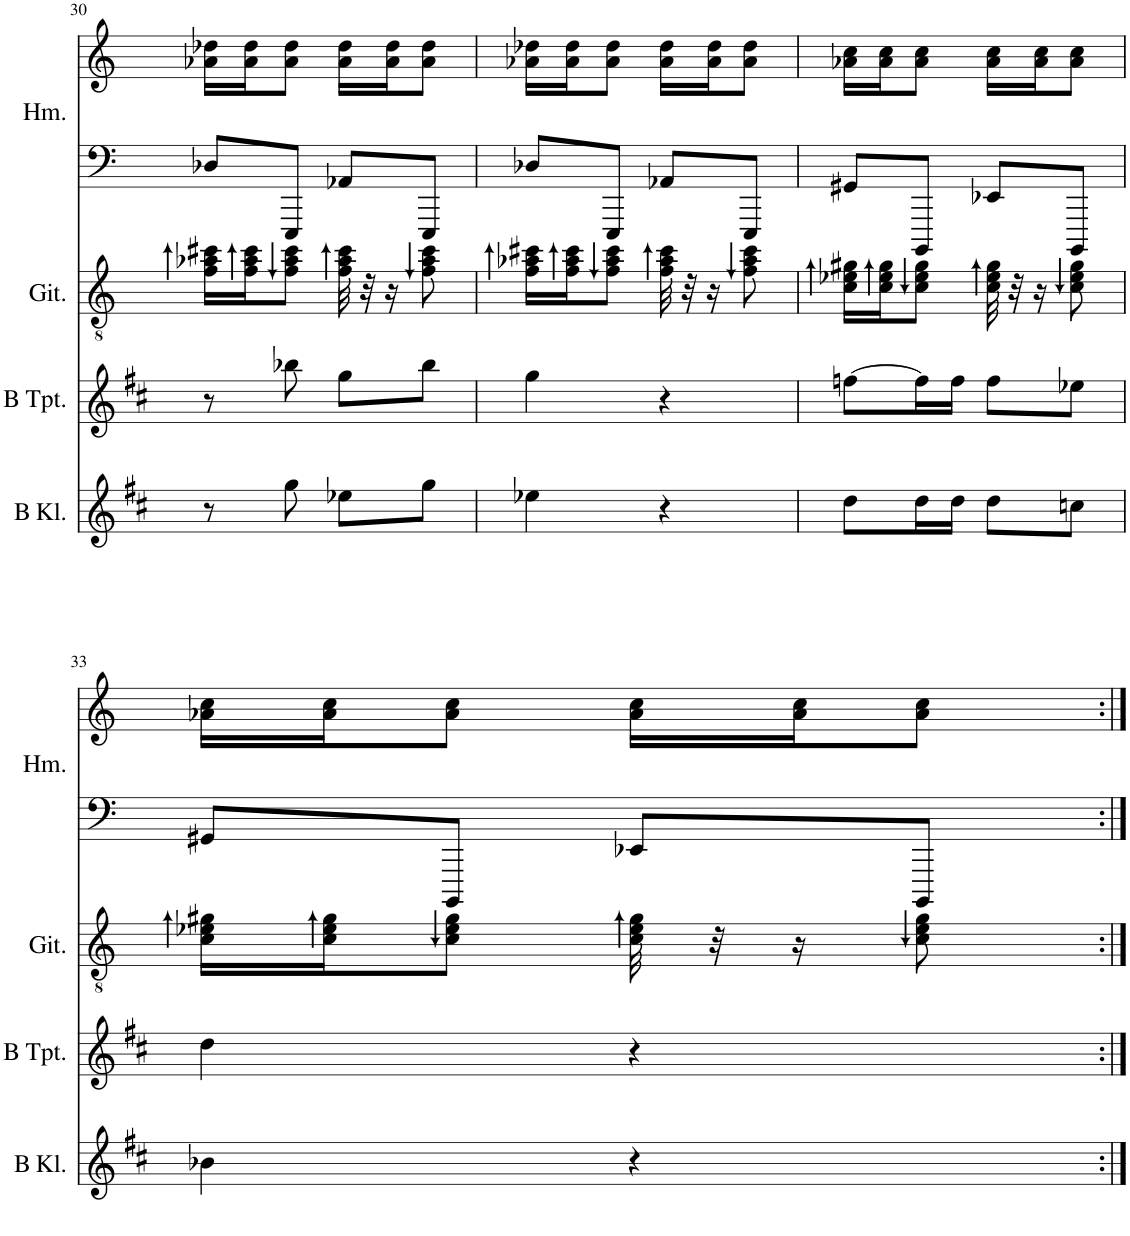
**kern	**kern	**kern	**kern	**kern
*part4	*part3	*part2	*part1	*part1
*staff5	*staff4	*staff3	*staff2	*staff1
*I"Klarinette in B	*I"Trompete in B	*I"Akustische Gitarre	*I"Harmonika	*
*	*	*I'Git.	*I'Hm.	*
!!LO:PB:g=z
*clefG2	*clefG2	*clefGv2	*clefF4	*clefG2
*Trd1c2	*Trd1c2	*	*	*
*k[f#c#]	*k[f#c#]	*k[]	*k[]	*k[]
*M2/4	*M2/4	*M2/4	*M2/4	*M2/4
=30	=30	=30	=30	=30
8r	8r	16f\ 16a-X\ 16cc#X\LL	8D-X/L	16a-X\ 16dd-X\LL
.	.	16f\ 16a-\ 16cc#\J	.	16a-\ 16dd-\J
8gg\	8bb-X\	8f\ 8a-\ 8cc#\J	8EEE/J	8a-\ 8dd-\J
8ee-X\L	8gg\L	32f\ 32a-\ 32cc#\	8AA-X/L	16a-\ 16dd-\LL
.	.	32r	.	.
.	.	16r	.	16a-\ 16dd-\J
8gg\J	8bb-\J	8f\ 8a-\ 8cc#\	8EEE/J	8a-\ 8dd-\J
=31	=31	=31	=31	=31
4ee-X\	4gg\	16f\ 16a-X\ 16cc#X\LL	8D-X/L	16a-X\ 16dd-X\LL
.	.	16f\ 16a-\ 16cc#\J	.	16a-\ 16dd-\J
.	.	8f\ 8a-\ 8cc#\J	8EEE/J	8a-\ 8dd-\J
4r	4r	32f\ 32a-\ 32cc#\	8AA-X/L	16a-\ 16dd-\LL
.	.	32r	.	.
.	.	16r	.	16a-\ 16dd-\J
.	.	8f\ 8a-\ 8cc#\	8EEE/J	8a-\ 8dd-\J
=32	=32	=32	=32	=32
8dd\L	[8ffn\L	16c\ 16e-X\ 16g#X\LL	8GG#X/L	16a-X\ 16cc\LL
.	.	16c\ 16e-\ 16g#\J	.	16a-\ 16cc\J
16dd\L	16ff\L]	8c\ 8e-\ 8g#\J	8BBBB/J	8a-\ 8cc\J
16dd\JJ	16ff\JJ	.	.	.
8dd\L	8ff\L	32c\ 32e-\ 32g#\	8EE-X/L	16a-\ 16cc\LL
.	.	32r	.	.
.	.	16r	.	16a-\ 16cc\J
8ccn\J	8ee-X\J	8c\ 8e-\ 8g#\	8BBBB/J	8a-\ 8cc\J
!!LO:LB:g=z
=33	=33	=33	=33	=33
4b-X\	4dd\	16c\ 16e-X\ 16g#X\LL	8GG#X/L	16a-X\ 16cc\LL
.	.	16c\ 16e-\ 16g#\J	.	16a-\ 16cc\J
.	.	8c\ 8e-\ 8g#\J	8BBBB/J	8a-\ 8cc\J
4r	4r	32c\ 32e-\ 32g#\	8EE-X/L	16a-\ 16cc\LL
.	.	32r	.	.
.	.	16r	.	16a-\ 16cc\J
.	.	8c\ 8e-\ 8g#\	8BBBB/J	8a-\ 8cc\J
=:|!	=:|!	=:|!	=:|!	=:|!
*-	*-	*-	*-	*-
